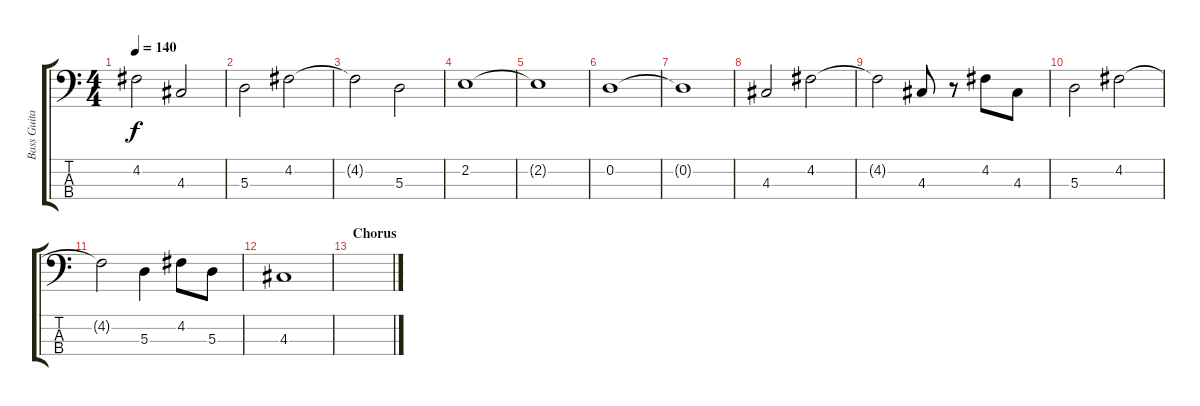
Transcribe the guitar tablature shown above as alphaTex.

\track ("Bass Guitar" "Bass Guita") {instrument electricbassfinger}
\staff {score tabs}
\tuning (G2 D2 A1 E1) {hide}
\ts (4 4)
\tempo 140
\clef f4
\ks c
4.2{t}.2{dy f} 4.3.2 |
5.3.2 4.2.2 |
4.2{t}.2 5.3.2 |
2.2.1 |
2.2{t}.1 |
0.2.1 |
0.2{t}.1 |
4.3.2 4.2.2 |
4.2{t}.2 4.3.8 r.8 4.2.8 4.3.8 |
5.3.2 4.2.2 |
4.2{t}.2 5.3.4 4.2.8 5.3.8 |
4.3.1 |
\section ("" "Chorus")
